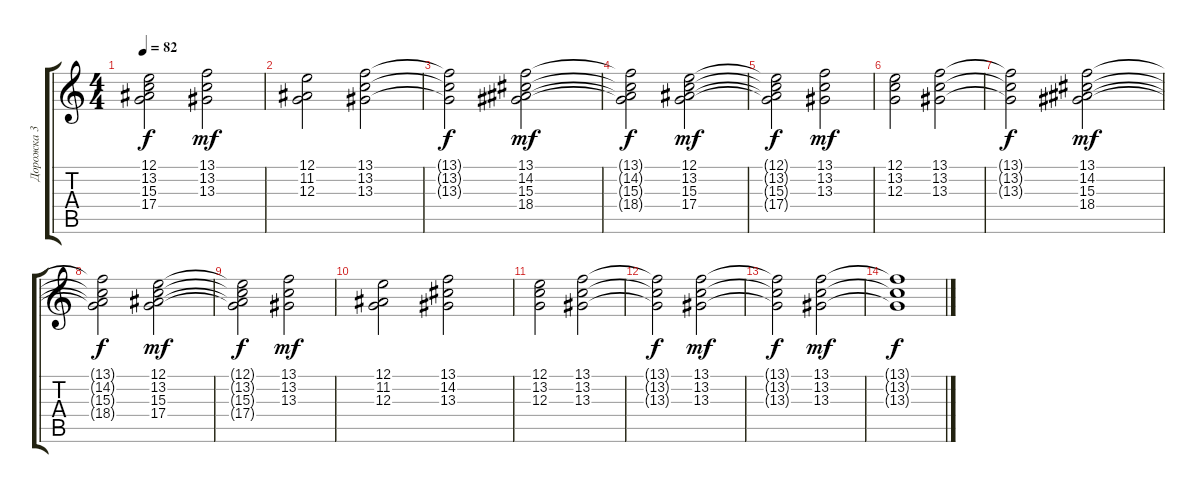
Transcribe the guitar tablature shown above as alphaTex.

\track ("Дорожка 3" "Дорожка 3") {instrument stringensemble1}
\staff {score tabs}
\tuning (E4 B3 G3 D3 A2 E2) {hide}
\ts (4 4)
\tempo 82
\clef g2
\ks c
(12.1{t} 13.2{t} 15.3{t} 17.4{t}).2{dy f} (13.1 13.2 13.3).2{dy mf} |
(12.1 11.2 12.3).2 (13.1 13.2 13.3).2 |
(13.1{t} 13.2{t} 13.3{t}).2{dy f} (13.1 14.2 15.3 18.4).2{dy mf} |
(13.1{t} 14.2{t} 15.3{t} 18.4{t}).2{dy f} (12.1 13.2 15.3 17.4).2{dy mf} |
(12.1{t} 13.2{t} 15.3{t} 17.4{t}).2{dy f} (13.1 13.2 13.3).2{dy mf} |
(12.1 13.2 12.3).2 (13.1 13.2 13.3).2 |
(13.1{t} 13.2{t} 13.3{t}).2{dy f} (13.1 14.2 15.3 18.4).2{dy mf} |
(13.1{t} 14.2{t} 15.3{t} 18.4{t}).2{dy f} (12.1 13.2 15.3 17.4).2{dy mf} |
(12.1{t} 13.2{t} 15.3{t} 17.4{t}).2{dy f} (13.1 13.2 13.3).2{dy mf} |
(12.1 11.2 12.3).2 (13.1 14.2 13.3).2 |
(12.1 13.2 12.3).2 (13.1 13.2 13.3).2 |
(13.1{t} 13.2{t} 13.3{t}).2{dy f} (13.1 13.2 13.3).2{dy mf} |
(13.1{t} 13.2{t} 13.3{t}).2{dy f} (13.1 13.2 13.3).2{dy mf} |
(13.1{t} 13.2{t} 13.3{t}).1{dy f}
